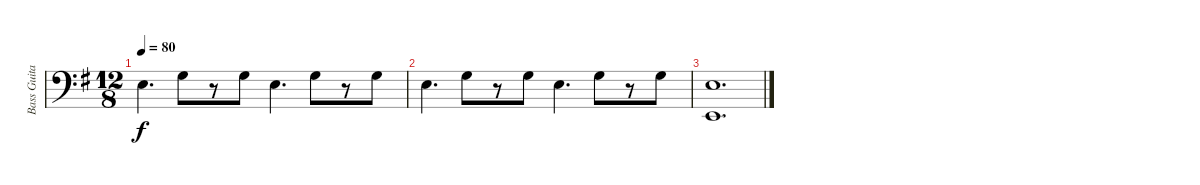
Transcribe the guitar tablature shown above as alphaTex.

\track ("Bass Guitar" "Bass Guita") {instrument acousticguitarnylon}
\staff {score}
\tuning (G2 D2 A1 E1 B0) {hide}
\ts (12 8)
\tempo 80
\clef f4
\ks g
2.2.4{d dy f} 0.1.8 r.8 0.1.8 2.2.4{d} 0.1.8 r.8 0.1.8 |
2.2.4{d} 0.1.8 r.8 0.1.8 2.2.4{d} 0.1.8 r.8 0.1.8 |
(2.2 0.4).1{d}
